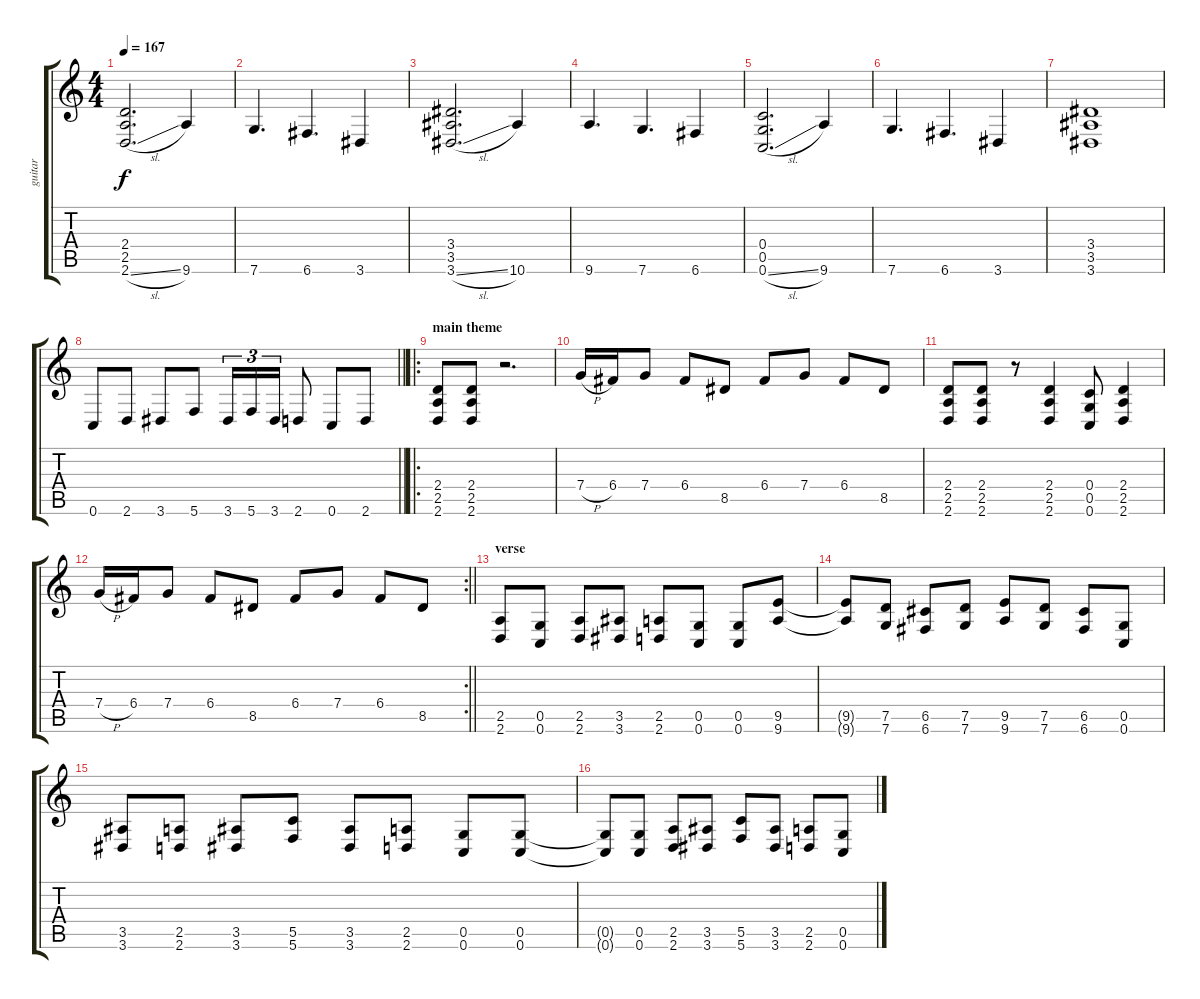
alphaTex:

\track ("guitar" "guitar") {instrument distortionguitar}
\staff {score tabs}
\tuning (D4 A3 F3 C3 G2 C2) {hide}
\ts (4 4)
\tempo 167
\clef g2
\ks c
(2.4 2.5 2.6{sl}).2{d dy f} 9.6.4 |
7.6.4{d} 6.6.4{d} 3.6.4 |
(3.4 3.5 3.6{sl}).2{d} 10.6.4 |
9.6.4{d} 7.6.4{d} 6.6.4 |
(0.4 0.5 0.6{sl}).2{d} 9.6.4 |
7.6.4{d} 6.6.4{d} 3.6.4 |
(3.4 3.5 3.6).1 |
\barLineRight lightlight
0.6.8 2.6.8 3.6.8 5.6.8 3.6.16{tu (3 2)} 5.6.16{tu (3 2)} 3.6.16{tu (3 2)} 2.6.8 0.6.8 2.6.8 |
\ro
\section ("" "main theme")
(2.4 2.5 2.6).8 (2.4 2.5 2.6).8 r.2{d} |
7.4{h}.16 6.4.16 7.4.8 6.4.8 8.5.8 6.4.8 7.4.8 6.4.8 8.5.8 |
(2.4 2.5 2.6).8 (2.4 2.5 2.6).8 r.8 (2.4 2.5 2.6).4 (0.4 0.5 0.6).8 (2.4 2.5 2.6).4 |
\rc 2
\barLineRight lightlight
7.4{h}.16 6.4.16 7.4.8 6.4.8 8.5.8 6.4.8 7.4.8 6.4.8 8.5.8 |
\section ("" "verse")
(2.5 2.6).8 (0.5 0.6).8 (2.5 2.6).8 (3.5 3.6).8 (2.5 2.6).8 (0.5 0.6).8 (0.5 0.6).8 (9.5 9.6).8 |
(9.5{t} 9.6{t}).8 (7.5 7.6).8 (6.5 6.6).8 (7.5 7.6).8 (9.5 9.6).8 (7.5 7.6).8 (6.5 6.6).8 (0.5 0.6).8 |
(3.5 3.6).8 (2.5 2.6).8 (3.5 3.6).8 (5.5 5.6).8 (3.5 3.6).8 (2.5 2.6).8 (0.5 0.6).8 (0.5 0.6).8 |
(0.5{t} 0.6{t}).8 (0.5 0.6).8 (2.5 2.6).8 (3.5 3.6).8 (5.5 5.6).8 (3.5 3.6).8 (2.5 2.6).8 (0.5 0.6).8
